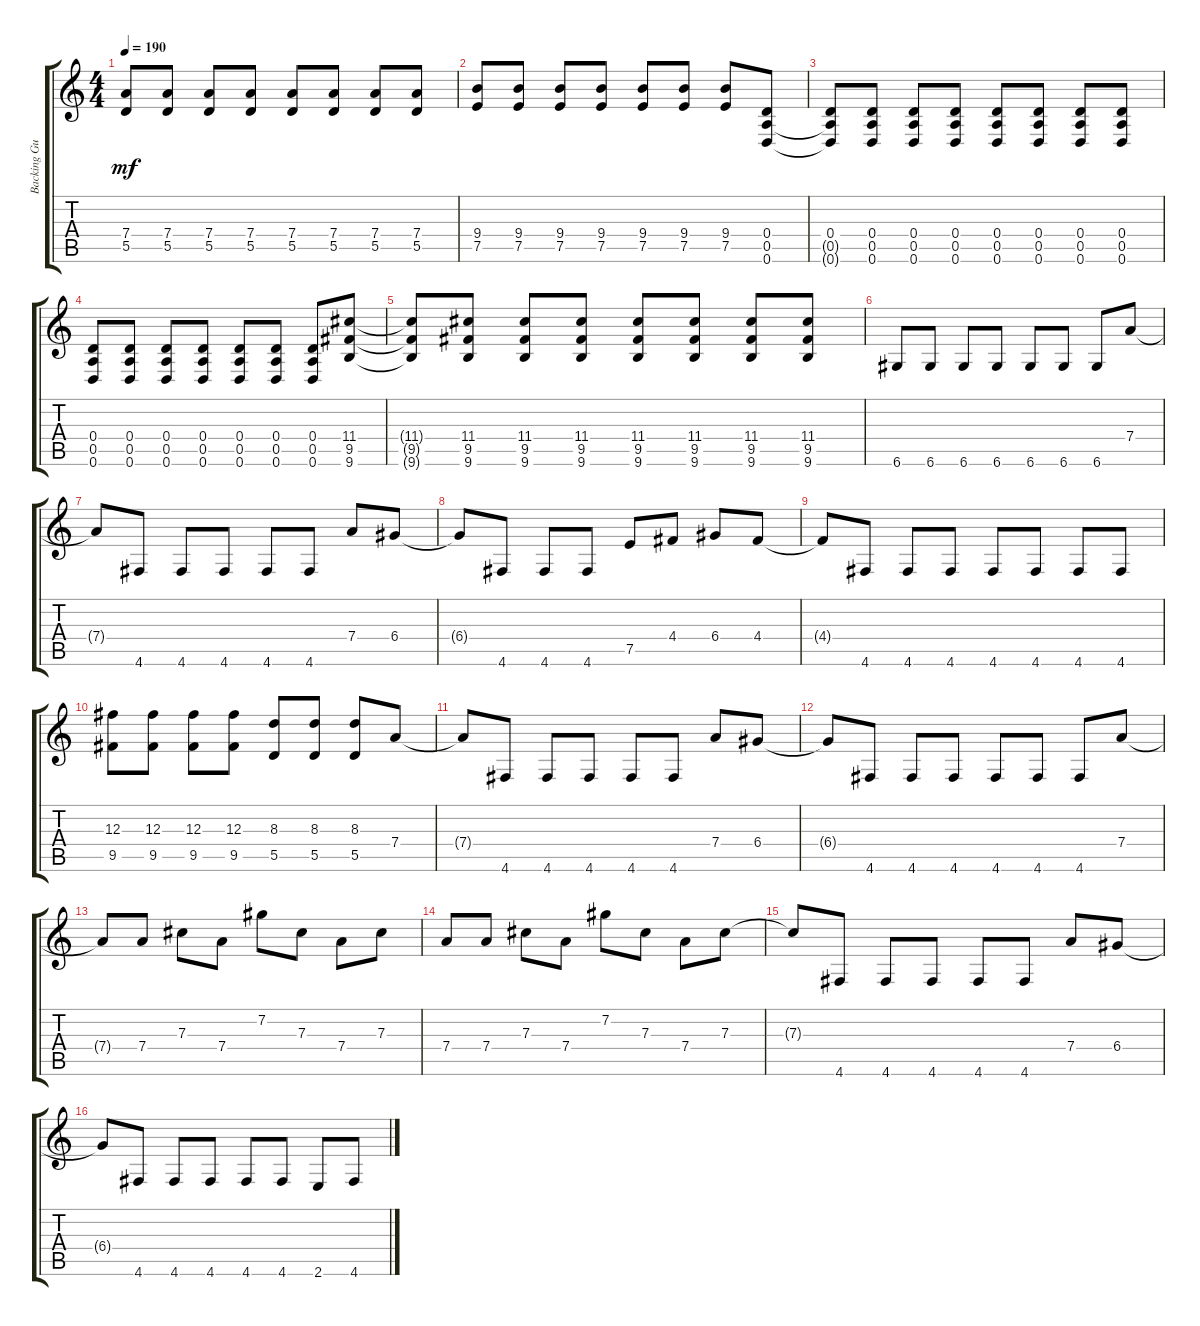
\track ("Backing Guitar" "Backing Gu") {instrument distortionguitar}
\staff {score tabs}
\tuning (Gb4 Db4 Gb3 D3 A2 D2) {hide}
\ts (4 4)
\tempo 190
\clef g2
\ks c
(7.4 5.5).8{dy mf} (7.4 5.5).8 (7.4 5.5).8 (7.4 5.5).8 (7.4 5.5).8 (7.4 5.5).8 (7.4 5.5).8 (7.4 5.5).8 |
(9.4 7.5).8 (9.4 7.5).8 (9.4 7.5).8 (9.4 7.5).8 (9.4 7.5).8 (9.4 7.5).8 (9.4 7.5).8 (0.4 0.5 0.6).8 |
(0.4 0.5{t} 0.6{t}).8 (0.4 0.5 0.6).8 (0.4 0.5 0.6).8 (0.4 0.5 0.6).8 (0.4 0.5 0.6).8 (0.4 0.5 0.6).8 (0.4 0.5 0.6).8 (0.4 0.5 0.6).8 |
(0.4 0.5 0.6).8 (0.4 0.5 0.6).8 (0.4 0.5 0.6).8 (0.4 0.5 0.6).8 (0.4 0.5 0.6).8 (0.4 0.5 0.6).8 (0.4 0.5 0.6).8 (11.4 9.5 9.6).8 |
(11.4{t} 9.5{t} 9.6{t}).8 (11.4 9.5 9.6).8 (11.4 9.5 9.6).8 (11.4 9.5 9.6).8 (11.4 9.5 9.6).8 (11.4 9.5 9.6).8 (11.4 9.5 9.6).8 (11.4 9.5 9.6).8 |
6.6.8 6.6.8 6.6.8 6.6.8 6.6.8 6.6.8 6.6.8 7.4.8 |
7.4{t}.8 4.6.8 4.6.8 4.6.8 4.6.8 4.6.8 7.4.8 6.4.8 |
6.4{t}.8 4.6.8 4.6.8 4.6.8 7.5.8 4.4.8 6.4.8 4.4.8 |
4.4{t}.8 4.6.8 4.6.8 4.6.8 4.6.8 4.6.8 4.6.8 4.6.8 |
(12.3 9.5).8 (12.3 9.5).8 (12.3 9.5).8 (12.3 9.5).8 (8.3 5.5).8 (8.3 5.5).8 (8.3 5.5).8 7.4.8 |
7.4{t}.8 4.6.8 4.6.8 4.6.8 4.6.8 4.6.8 7.4.8 6.4.8 |
6.4{t}.8 4.6.8 4.6.8 4.6.8 4.6.8 4.6.8 4.6.8 7.4.8 |
7.4{t}.8 7.4.8 7.3.8 7.4.8 7.2.8 7.3.8 7.4.8 7.3.8 |
7.4.8 7.4.8 7.3.8 7.4.8 7.2.8 7.3.8 7.4.8 7.3.8 |
7.3{t}.8 4.6.8 4.6.8 4.6.8 4.6.8 4.6.8 7.4.8 6.4.8 |
6.4{t}.8 4.6.8 4.6.8 4.6.8 4.6.8 4.6.8 2.6.8 4.6.8
